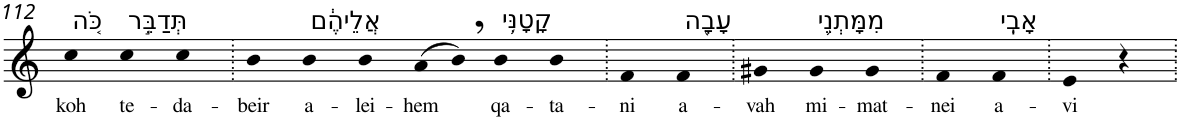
**kern	**text
*part1	*part1
*staff1	*staff1
*I"Piano	*
*I'Pno	*
!!LO:PB:g=z
*clefG2	*
*k[]	*
=112	=112
!LO:TX:a:t=כֹּ֚ה	!
!	!LO:LY:b
4cc	koh
!LO:TX:a:t=תְּדַבֵּ֣ר	!
!	!LO:LY:b
4cc	te-
!	!LO:LY:b
4cc	-da-
=113.	=113.
!	!LO:LY:b
4b	-beir
!LO:TX:a:t=אֲלֵיהֶ֔ם	!
!	!LO:LY:b
4b	a-
!	!LO:LY:b
4b	-lei-
!	!LO:LY:b
(>8a	-hem
8b,)	.
!LO:TX:a:t=קָטָנִּ֥י	!
!	!LO:LY:b
4b	qa-
!	!LO:LY:b
4b	-ta-
=114.	=114.
!	!LO:LY:b
4f	-ni
!LO:TX:a:t=עָבָ֖ה	!
!	!LO:LY:b
4f	a-
=115.	=115.
!	!LO:LY:b
4g#X	-vah
!LO:TX:a:t=מִמָּתְנֵ֥י	!
!	!LO:LY:b
4g#	mi-
!	!LO:LY:b
4g#	-mat-
=116.	=116.
!	!LO:LY:b
4f	-nei
!LO:TX:a:t=אָבִֽי	!
!	!LO:LY:b
4f	a-
=117.	=117.
!	!LO:LY:b
4e	-vi
4r	.
=.	=.
*-	*-
